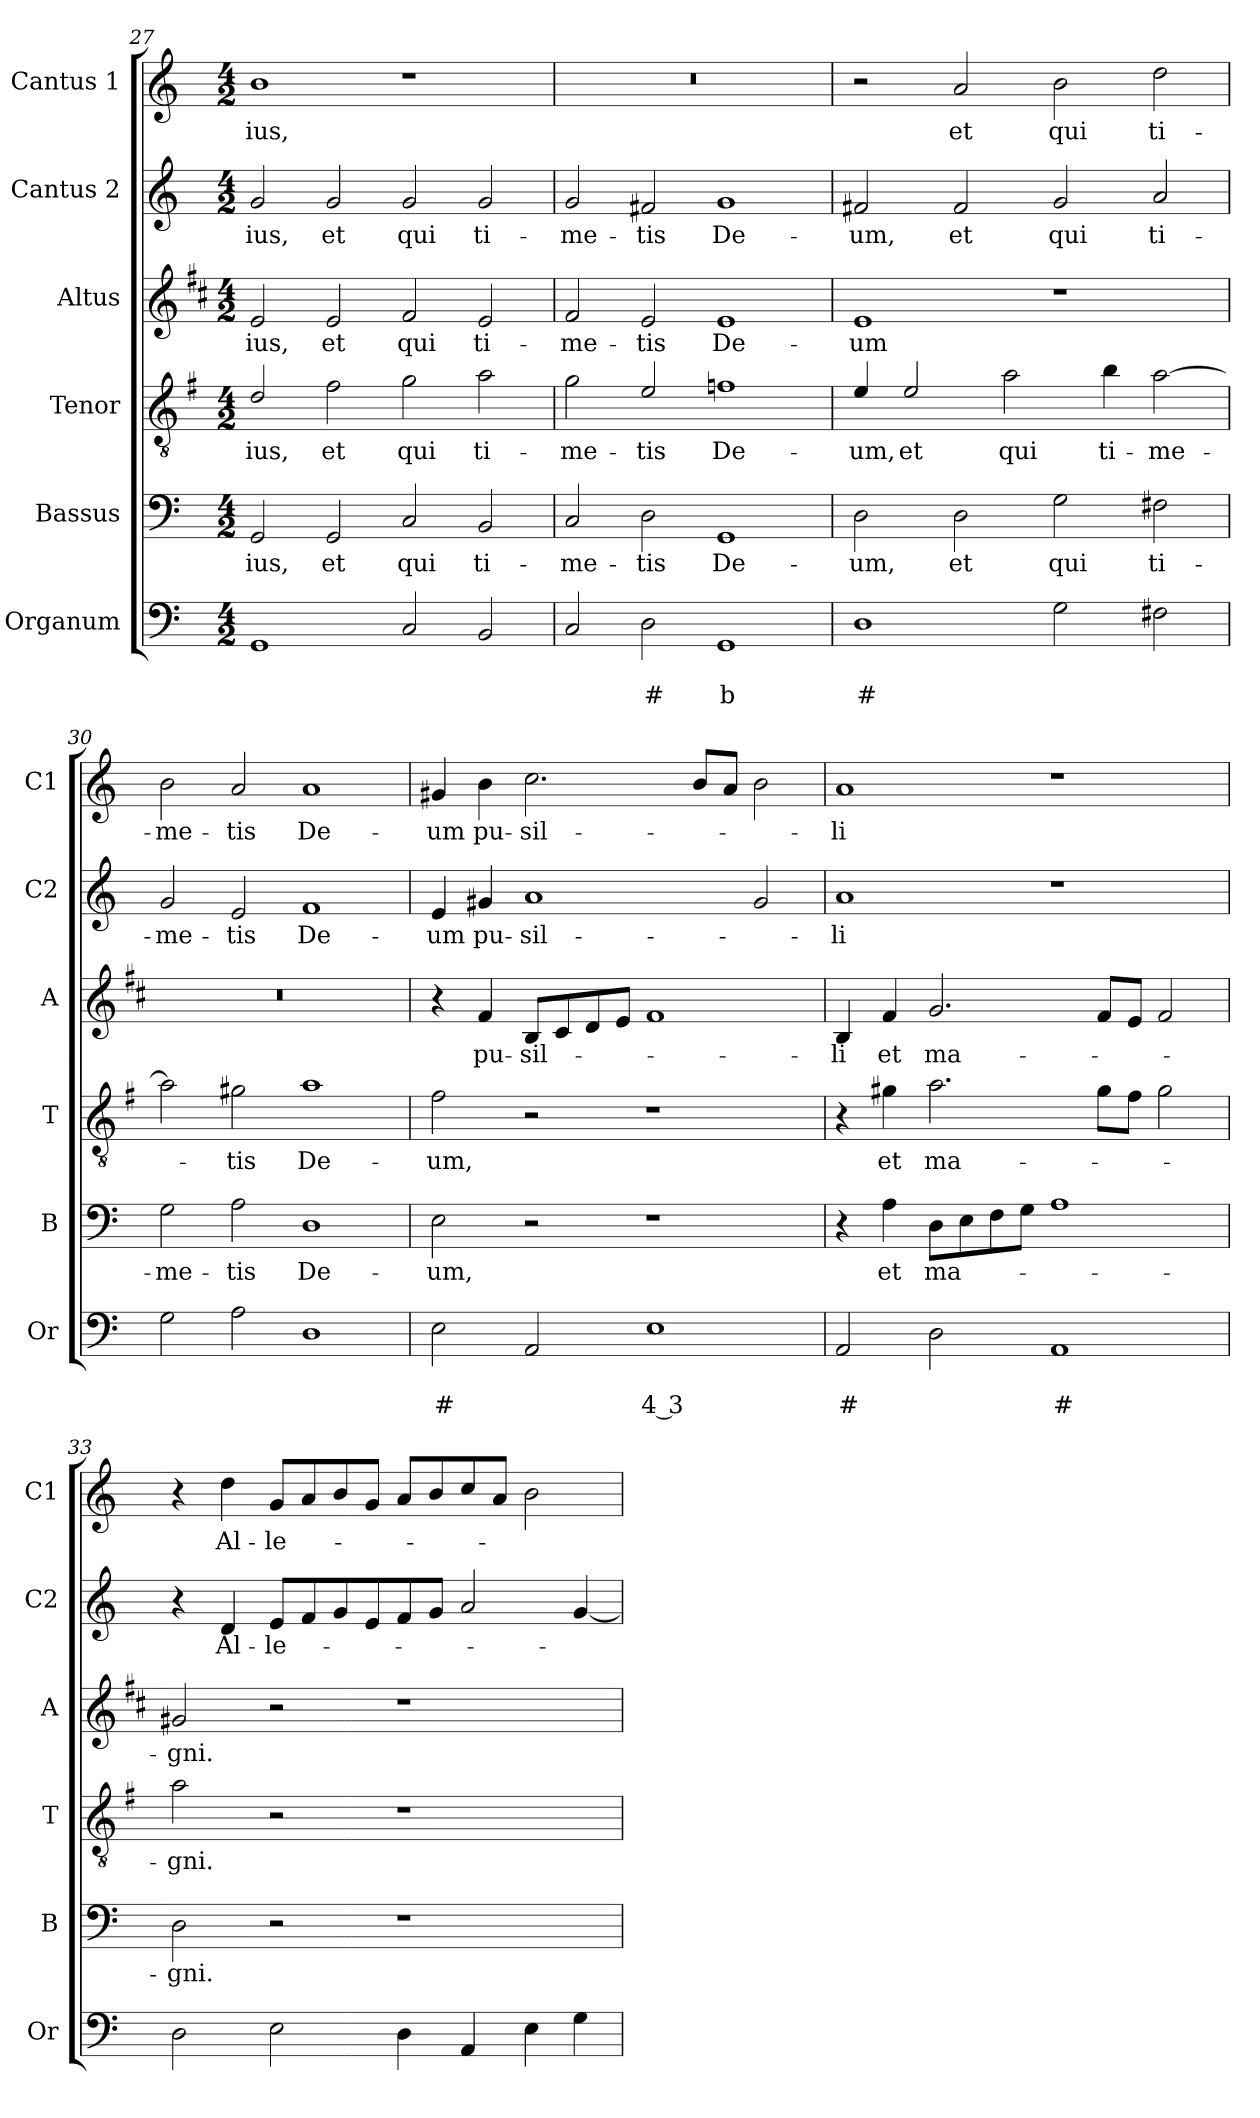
**kern	**text	**text	**kern	**text	**kern	**text	**kern	**text	**kern	**text	**kern	**text
*part6	*part6	*part6	*part5	*part5	*part4	*part4	*part3	*part3	*part2	*part2	*part1	*part1
*staff6	*staff6	*staff6	*staff5	*staff5	*staff4	*staff4	*staff3	*staff3	*staff2	*staff2	*staff1	*staff1
*I"Organum	*	*	*I"Bassus	*	*I"Tenor	*	*I"Altus	*	*I"Cantus 2	*	*I"Cantus 1	*
*I'Or	*	*	*I'B	*	*I'T	*	*I'A	*	*I'C2	*	*I'C1	*
!!LO:LB:g=z
*clefF4	*	*	*clefF4	*	*clefGv2	*	*clefG2	*	*clefG2	*	*clefG2	*
*	*	*	*	*	*ITrd4c7	*	*ITrd1c2	*	*	*	*	*
*k[]	*	*	*k[]	*	*k[]	*	*k[]	*	*k[]	*	*k[]	*
*C:	*	*	*C:	*	*C:	*	*C:	*	*C:	*	*C:	*
*M4/2	*	*	*M4/2	*	*M4/2	*	*M4/2	*	*M4/2	*	*M4/2	*
=27	=27	=27	=27	=27	=27	=27	=27	=27	=27	=27	=27	=27
!	!	!	!	!LO:LY:b	!	!LO:LY:b	!	!LO:LY:b	!	!LO:LY:b	!	!LO:LY:b
1GG	.	.	2GG/	-ius,	2G/	-ius,	2d/	-ius,	2g/	-ius,	1b	-ius,
!	!	!	!	!LO:LY:b	!	!LO:LY:b	!	!LO:LY:b	!	!LO:LY:b	!	!
.	.	.	2GG/	et	2B\	et	2d/	et	2g/	et	.	.
!	!	!	!	!LO:LY:b	!	!LO:LY:b	!	!LO:LY:b	!	!LO:LY:b	!	!
2C/	.	.	2C/	qui	2c\	qui	2e/	qui	2g/	qui	1r	.
!	!	!	!	!LO:LY:b	!	!LO:LY:b	!	!LO:LY:b	!	!LO:LY:b	!	!
2BB/	.	.	2BB/	ti-	2d\	ti-	2d/	ti-	2g/	ti-	.	.
=28	=28	=28	=28	=28	=28	=28	=28	=28	=28	=28	=28	=28
!	!	!	!	!LO:LY:b	!	!LO:LY:b	!	!LO:LY:b	!	!LO:LY:b	!	!
2C/	.	.	2C/	-me-	2c\	-me-	2e/	-me-	2g/	-me-	0r	.
!	!	!LO:LY:b	!	!LO:LY:b	!	!LO:LY:b	!	!LO:LY:b	!	!LO:LY:b	!	!
2D\	.	#	2D\	-tis	2A/	-tis	2d/	-tis	2f#X/	-tis	.	.
!	!	!LO:LY:b	!	!LO:LY:b	!	!LO:LY:b	!	!LO:LY:b	!	!LO:LY:b	!	!
1GG	.	b	1GG	De-	1B-X	De-	1d	De-	1g	De-	.	.
=29	=29	=29	=29	=29	=29	=29	=29	=29	=29	=29	=29	=29
!	!	!LO:LY:b	!	!LO:LY:b	!	!LO:LY:b	!	!LO:LY:b	!	!LO:LY:b	!	!
1D	.	#	2D\	-um,	4A/	-um,	1d	-um	2f#X/	-um,	2r	.
!	!	!	!	!	!	!LO:LY:b	!	!	!	!	!	!
.	.	.	.	.	2A/	et	.	.	.	.	.	.
!	!	!	!	!LO:LY:b	!	!	!	!	!	!LO:LY:b	!	!LO:LY:b
.	.	.	2D\	et	.	.	.	.	2f#/	et	2a/	et
!	!	!	!	!	!	!LO:LY:b	!	!	!	!	!	!
.	.	.	.	.	2d\	qui	.	.	.	.	.	.
!	!	!	!	!LO:LY:b	!	!	!	!	!	!LO:LY:b	!	!LO:LY:b
2G\	.	.	2G\	qui	.	.	1r	.	2g/	qui	2b\	qui
!	!	!	!	!	!	!LO:LY:b	!	!	!	!	!	!
.	.	.	.	.	4e\	ti-	.	.	.	.	.	.
!	!	!	!	!LO:LY:b	!	!LO:LY:b	!	!	!	!LO:LY:b	!	!LO:LY:b
2F#X\	.	.	2F#X\	ti-	[2d\	-me-	.	.	2a/	ti-	2dd\	ti-
=30	=30	=30	=30	=30	=30	=30	=30	=30	=30	=30	=30	=30
!	!	!	!	!LO:LY:b	!	!	!	!	!	!LO:LY:b	!	!LO:LY:b
2G\	.	.	2G\	-me-	2d\]	.	0r	.	2g/	-me-	2b\	-me-
!	!	!	!	!LO:LY:b	!	!LO:LY:b	!	!	!	!LO:LY:b	!	!LO:LY:b
2A\	.	.	2A\	-tis	2c#X\	-tis	.	.	2e/	-tis	2a/	-tis
!	!	!	!	!LO:LY:b	!	!LO:LY:b	!	!	!	!LO:LY:b	!	!LO:LY:b
1D	.	.	1D	De-	1d	De-	.	.	1f	De-	1a	De-
=31	=31	=31	=31	=31	=31	=31	=31	=31	=31	=31	=31	=31
!	!	!LO:LY:b	!	!LO:LY:b	!	!LO:LY:b	!	!	!	!LO:LY:b	!	!LO:LY:b
2E\	.	#	2E\	-um,	2B\	-um,	4r	.	4e/	-um	4g#X/	-um
!	!	!	!	!	!	!	!	!LO:LY:b	!	!LO:LY:b	!	!LO:LY:b
.	.	.	.	.	.	.	4e/	pu-	4g#X/	pu-	4b\	pu-
!	!	!	!	!	!	!	!	!LO:LY:b	!	!LO:LY:b	!	!LO:LY:b
2AA/	.	.	2r	.	2r	.	8A/L	-sil-	1a	-sil-	2.cc\	-sil-
.	.	.	.	.	.	.	8B/	.	.	.	.	.
.	.	.	.	.	.	.	8c/	.	.	.	.	.
.	.	.	.	.	.	.	8d/J	.	.	.	.	.
!	!	!LO:LY:b	!	!	!	!	!	!	!	!	!	!
1E	.	4 3	1r	.	1r	.	1e	.	.	.	.	.
.	.	.	.	.	.	.	.	.	.	.	8b/L	.
.	.	.	.	.	.	.	.	.	.	.	8a/J	.
.	.	.	.	.	.	.	.	.	2g#/	.	2b\	.
!!LO:PB:g=z
=32	=32	=32	=32	=32	=32	=32	=32	=32	=32	=32	=32	=32
!	!	!LO:LY:b	!	!	!	!	!	!LO:LY:b	!	!LO:LY:b	!	!LO:LY:b
2AA/	.	#	4r	.	4r	.	4A/	-li	1a	-li	1a	-li
!	!	!	!	!LO:LY:b	!	!LO:LY:b	!	!LO:LY:b	!	!	!	!
.	.	.	4A\	et	4c#X\	et	4e/	et	.	.	.	.
!	!	!	!	!LO:LY:b	!	!LO:LY:b	!	!LO:LY:b	!	!	!	!
2D\	.	.	8D\L	ma-	2.d\	ma-	2.f/	ma-	.	.	.	.
.	.	.	8E\	.	.	.	.	.	.	.	.	.
.	.	.	8F\	.	.	.	.	.	.	.	.	.
.	.	.	8G\J	.	.	.	.	.	.	.	.	.
!	!	!LO:LY:b	!	!	!	!	!	!	!	!	!	!
1AA	.	#	1A	.	.	.	.	.	1r	.	1r	.
.	.	.	.	.	8c#\L	.	8e/L	.	.	.	.	.
.	.	.	.	.	8B\J	.	8d/J	.	.	.	.	.
.	.	.	.	.	2c#\	.	2e/	.	.	.	.	.
=33	=33	=33	=33	=33	=33	=33	=33	=33	=33	=33	=33	=33
!	!	!	!	!LO:LY:b	!	!LO:LY:b	!	!LO:LY:b	!	!	!	!
2D\	.	.	2D\	-gni.	2d\	-gni.	2f#X/	-gni.	4r	.	4r	.
!	!	!	!	!	!	!	!	!	!	!LO:LY:b	!	!LO:LY:b
.	.	.	.	.	.	.	.	.	4d/	Al-	4dd\	Al-
!	!	!	!	!	!	!	!	!	!	!LO:LY:b	!	!LO:LY:b
2E\	.	.	2r	.	2r	.	2r	.	8e/L	-le-	8g/L	-le-
.	.	.	.	.	.	.	.	.	8f/	.	8a/	.
.	.	.	.	.	.	.	.	.	8g/	.	8b/	.
.	.	.	.	.	.	.	.	.	8e/	.	8g/J	.
4D\	.	.	1r	.	1r	.	1r	.	8f/	.	8a/L	.
.	.	.	.	.	.	.	.	.	8g/J	.	8b/	.
4AA/	.	.	.	.	.	.	.	.	2a/	.	8cc/	.
.	.	.	.	.	.	.	.	.	.	.	8a/J	.
4E\	.	.	.	.	.	.	.	.	.	.	2b\	.
4G\	.	.	.	.	.	.	.	.	[4g/	.	.	.
=	=	=	=	=	=	=	=	=	=	=	=	=
*-	*-	*-	*-	*-	*-	*-	*-	*-	*-	*-	*-	*-
